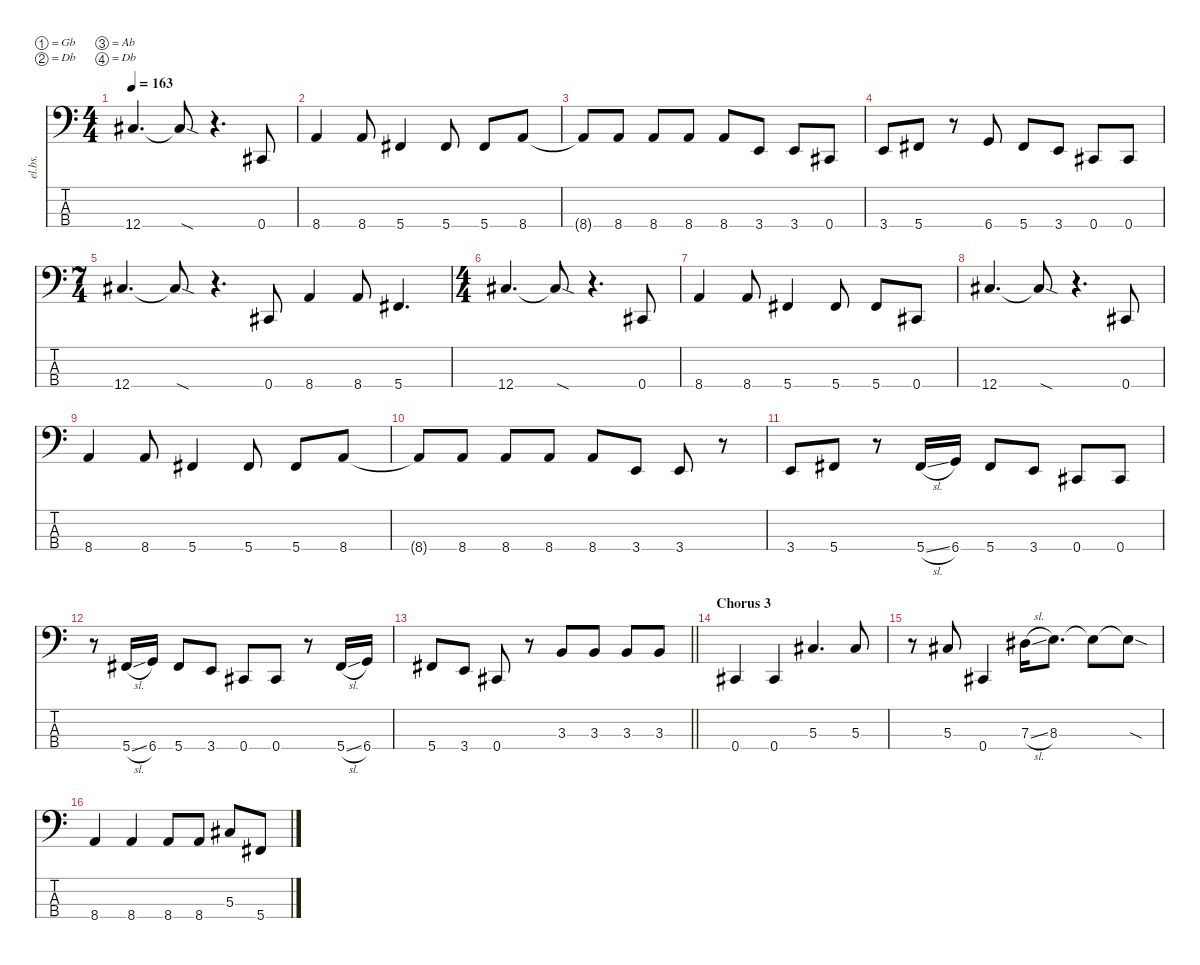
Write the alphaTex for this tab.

\defaultSystemsLayout 4
\hideDynamics
\bracketExtendMode nobrackets
\otherSystemsTrackNameOrientation horizontal
\track ("Bass" "el.bs.") {instrument electricbassfinger}
\staff {score tabs}
\tuning (Gb2 Db2 Ab1 Db1)
\ts (4 4)
\tempo 163
\clef f4
\ks c
12.4{acc #}.4{d dy f} 12.4{sod t acc #}.8 r.4{d} 0.4{acc #}.8 |
8.4.4 8.4.8 5.4{acc #}.4 5.4{acc #}.8 5.4{acc #}.8 8.4.8 |
8.4{t}.8 8.4.8 8.4.8 8.4.8 8.4.8 3.4.8 3.4.8 0.4{acc #}.8 |
3.4.8 5.4{acc #}.8 r.8 6.4.8 5.4{acc #}.8 3.4.8 0.4{acc #}.8 0.4{acc #}.8 |
\ts (7 4)
\beaming (8 2 2 2 8)
12.4{acc #}.4{d} 12.4{sod t acc #}.8 r.4{d} 0.4{acc #}.8 8.4.4 8.4.8 5.4{acc #}.4{d} |
\ts (4 4)
\beaming (8 2 2 2 2)
12.4{acc #}.4{d} 12.4{sod t acc #}.8 r.4{d} 0.4{acc #}.8 |
8.4.4 8.4.8 5.4{acc #}.4 5.4{acc #}.8 5.4{acc #}.8 0.4{acc #}.8 |
12.4{acc #}.4{d} 12.4{sod t acc #}.8 r.4{d} 0.4{acc #}.8 |
8.4.4 8.4.8 5.4{acc #}.4 5.4{acc #}.8 5.4{acc #}.8 8.4.8 |
8.4{t}.8 8.4.8 8.4.8 8.4.8 8.4.8 3.4.8 3.4.8 r.8 |
3.4.8 5.4{acc #}.8 r.8 5.4{sl acc #}.16 6.4.16 5.4{acc #}.8 3.4.8 0.4{acc #}.8 0.4{acc #}.8 |
r.8 5.4{sl acc #}.16 6.4.16 5.4{acc #}.8 3.4.8 0.4{acc #}.8 0.4{acc #}.8 r.8 5.4{sl acc #}.16 6.4.16 |
\barLineRight lightlight
5.4{acc #}.8 3.4.8 0.4{acc #}.8 r.8 3.3.8 3.3.8 3.3.8 3.3.8 |
\section ("" "Chorus 3")
0.4{acc #}.4 0.4{acc #}.4 5.3{acc #}.4{d} 5.3{acc #}.8 |
r.8 5.3{acc #}.8 0.4{acc #}.4 7.3{sl acc #}.16 8.3.8{d} 8.3{t}.8 8.3{sod t}.8 |
8.4.4 8.4.4 8.4.8 8.4.8 5.3{acc #}.8 5.4{acc #}.8
